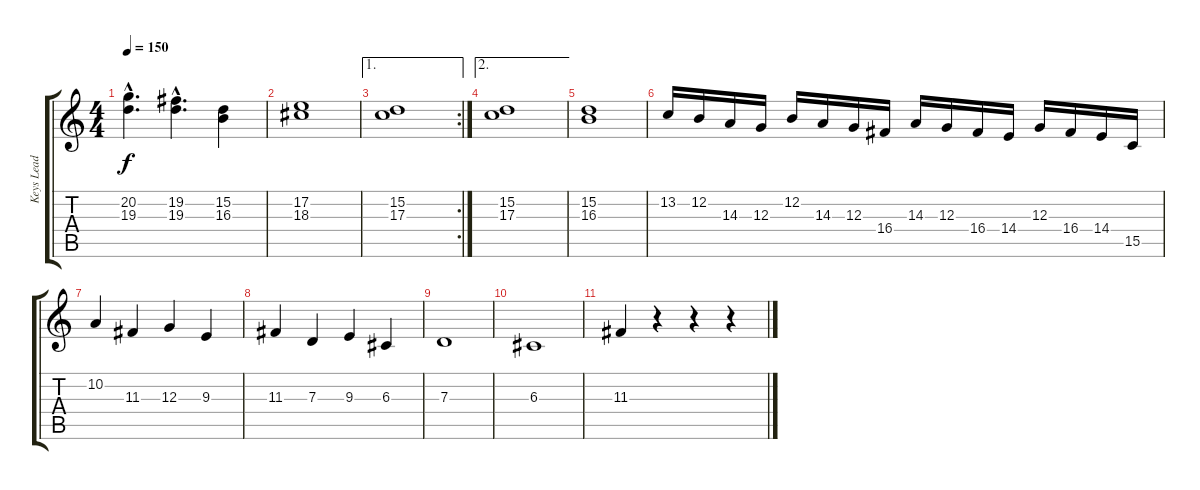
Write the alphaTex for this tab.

\track ("Keys Lead" "Keys Lead") {instrument harpsichord}
\staff {score tabs}
\tuning (E4 B3 G3 D3 A2 E2) {hide}
\ts (4 4)
\tempo 150
\clef g2
\ks c
(20.2{hac} 19.3{hac}).4{d dy f} (19.2{hac} 19.3{hac}).4{d} (15.2 16.3).4 |
(17.2 18.3).1 |
\ae 1
\rc 2
(15.2 17.3).1 |
\ae 2
(15.2 17.3).1 |
(15.2 16.3).1 |
13.2.16 12.2.16 14.3.16 12.3.16 12.2.16 14.3.16 12.3.16 16.4.16 14.3.16 12.3.16 16.4.16 14.4.16 12.3.16 16.4.16 14.4.16 15.5.16 |
10.2.4 11.3.4 12.3.4 9.3.4 |
11.3.4 7.3.4 9.3.4 6.3.4 |
7.3.1 |
6.3.1 |
11.3.4 r.4 r.4 r.4
